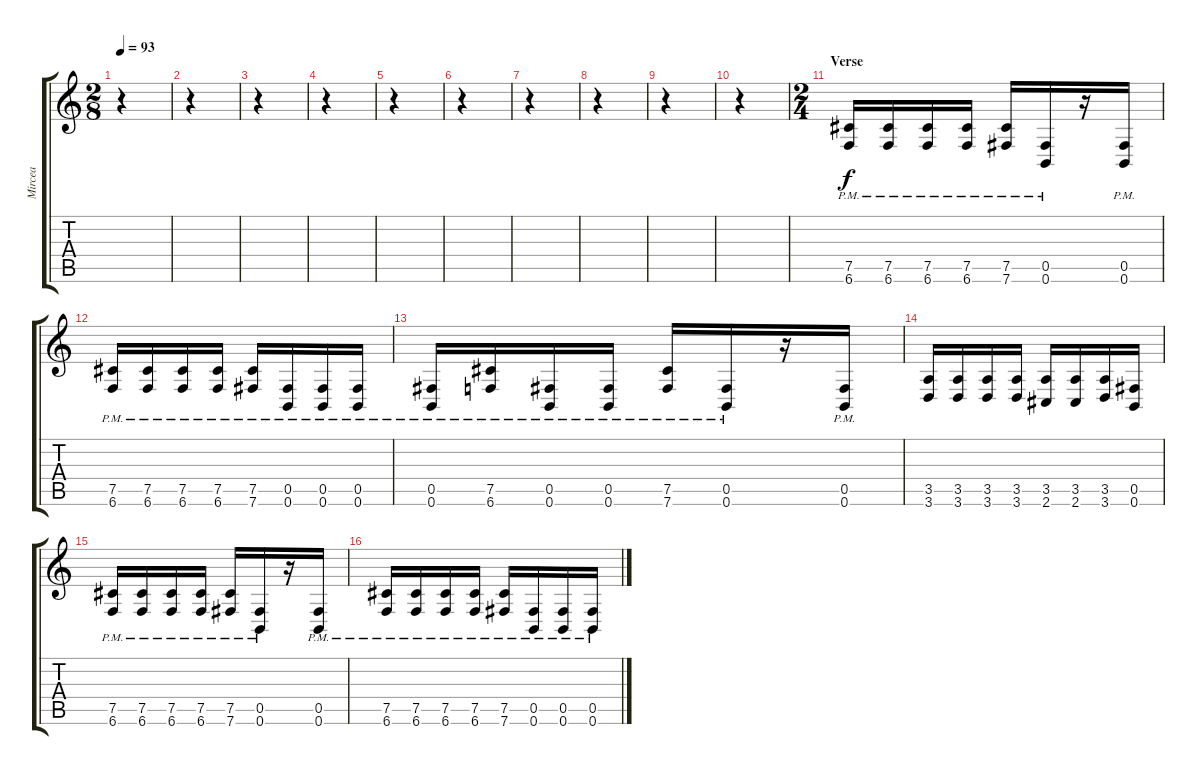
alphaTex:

\track ("Mircea" "Mircea") {instrument distortionguitar}
\staff {score tabs}
\tuning (Db4 Ab3 E3 B2 Gb2 B1) {hide}
\ts (2 8)
\tempo 93
\clef g2
\ks c
r.4{dy f} |
r.4 |
r.4 |
r.4 |
r.4 |
r.4 |
r.4 |
r.4 |
r.4 |
r.4 |
\ts (2 4)
\section ("" "Verse")
(7.5{pm} 6.6{pm}).16 (7.5{pm} 6.6{pm}).16 (7.5{pm} 6.6{pm}).16 (7.5{pm} 6.6{pm}).16 (7.5{pm} 7.6{pm}).16 (0.5{pm} 0.6{pm}).16 r.16 (0.5{pm} 0.6{pm}).16 |
(7.5{pm} 6.6{pm}).16 (7.5{pm} 6.6{pm}).16 (7.5{pm} 6.6{pm}).16 (7.5{pm} 6.6{pm}).16 (7.5{pm} 7.6{pm}).16 (0.5{pm} 0.6{pm}).16 (0.5{pm} 0.6{pm}).16 (0.5{pm} 0.6{pm}).16 |
(0.5{pm} 0.6{pm}).16 (7.5{pm} 6.6{pm}).16 (0.5{pm} 0.6{pm}).16 (0.5{pm} 0.6{pm}).16 (7.5{pm} 7.6{pm}).16 (0.5{pm} 0.6{pm}).16 r.16 (0.5{pm} 0.6{pm}).16 |
(3.5 3.6).16 (3.5 3.6).16 (3.5 3.6).16 (3.5 3.6).16 (3.5 2.6).16 (3.5 2.6).16 (3.5 3.6).16 (0.5 0.6).16 |
(7.5{pm} 6.6{pm}).16 (7.5{pm} 6.6{pm}).16 (7.5{pm} 6.6{pm}).16 (7.5{pm} 6.6{pm}).16 (7.5{pm} 7.6{pm}).16 (0.5{pm} 0.6{pm}).16 r.16 (0.5{pm} 0.6{pm}).16 |
(7.5{pm} 6.6{pm}).16 (7.5{pm} 6.6{pm}).16 (7.5{pm} 6.6{pm}).16 (7.5{pm} 6.6{pm}).16 (7.5{pm} 7.6{pm}).16 (0.5{pm} 0.6{pm}).16 (0.5{pm} 0.6{pm}).16 (0.5{pm} 0.6{pm}).16
